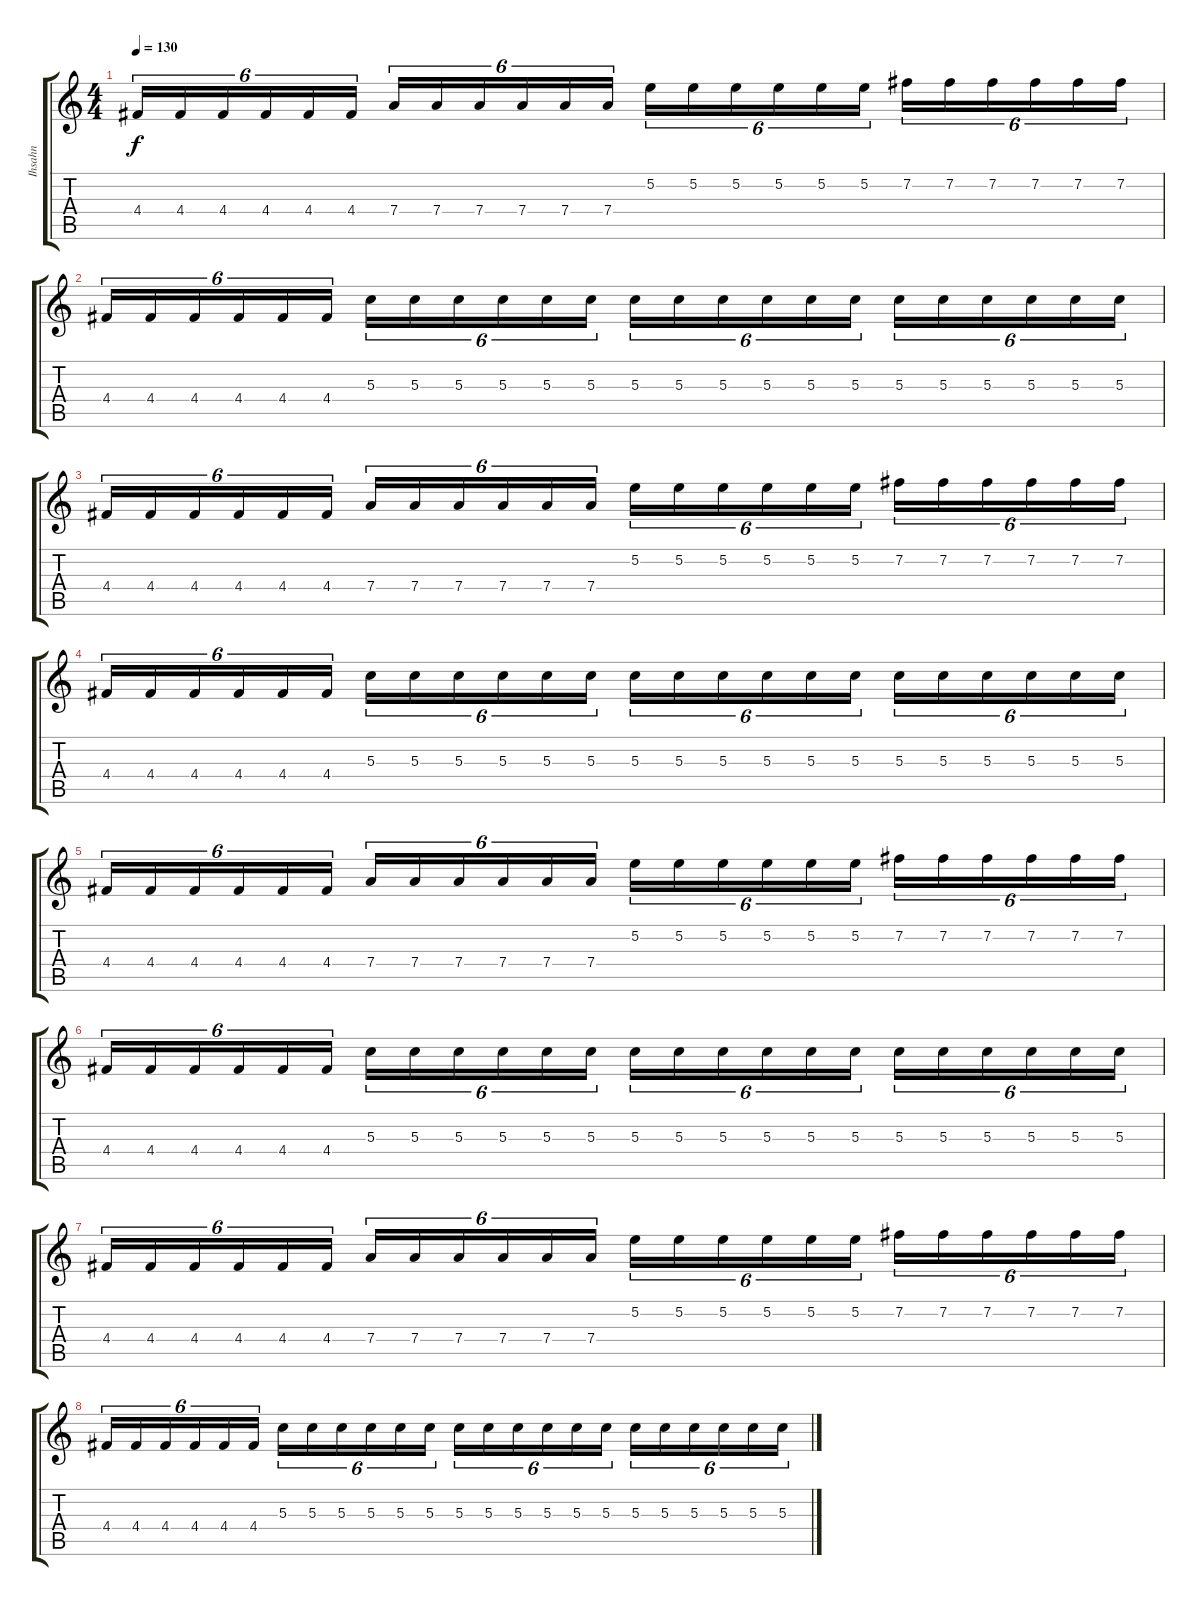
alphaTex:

\track ("Ihsahn" "Ihsahn") {instrument distortionguitar}
\staff {score tabs}
\tuning (E4 B3 G3 D3 A2 E2) {hide}
\ts (4 4)
\tempo 130
\clef g2
\ks c
4.4.16{tu (6 4) txt "" dy f instrument distortionguitar} 4.4.16{tu (6 4)} 4.4.16{tu (6 4)} 4.4.16{tu (6 4)} 4.4.16{tu (6 4)} 4.4.16{tu (6 4)} 7.4.16{tu (6 4)} 7.4.16{tu (6 4)} 7.4.16{tu (6 4)} 7.4.16{tu (6 4)} 7.4.16{tu (6 4)} 7.4.16{tu (6 4)} 5.2.16{tu (6 4)} 5.2.16{tu (6 4)} 5.2.16{tu (6 4)} 5.2.16{tu (6 4)} 5.2.16{tu (6 4)} 5.2.16{tu (6 4)} 7.2.16{tu (6 4)} 7.2.16{tu (6 4)} 7.2.16{tu (6 4)} 7.2.16{tu (6 4)} 7.2.16{tu (6 4)} 7.2.16{tu (6 4)} |
4.4.16{tu (6 4)} 4.4.16{tu (6 4)} 4.4.16{tu (6 4)} 4.4.16{tu (6 4)} 4.4.16{tu (6 4)} 4.4.16{tu (6 4)} 5.3.16{tu (6 4)} 5.3.16{tu (6 4)} 5.3.16{tu (6 4)} 5.3.16{tu (6 4)} 5.3.16{tu (6 4)} 5.3.16{tu (6 4)} 5.3.16{tu (6 4)} 5.3.16{tu (6 4)} 5.3.16{tu (6 4)} 5.3.16{tu (6 4)} 5.3.16{tu (6 4)} 5.3.16{tu (6 4)} 5.3.16{tu (6 4)} 5.3.16{tu (6 4)} 5.3.16{tu (6 4)} 5.3.16{tu (6 4)} 5.3.16{tu (6 4)} 5.3.16{tu (6 4)} |
4.4.16{tu (6 4)} 4.4.16{tu (6 4)} 4.4.16{tu (6 4)} 4.4.16{tu (6 4)} 4.4.16{tu (6 4)} 4.4.16{tu (6 4)} 7.4.16{tu (6 4)} 7.4.16{tu (6 4)} 7.4.16{tu (6 4)} 7.4.16{tu (6 4)} 7.4.16{tu (6 4)} 7.4.16{tu (6 4)} 5.2.16{tu (6 4)} 5.2.16{tu (6 4)} 5.2.16{tu (6 4)} 5.2.16{tu (6 4)} 5.2.16{tu (6 4)} 5.2.16{tu (6 4)} 7.2.16{tu (6 4)} 7.2.16{tu (6 4)} 7.2.16{tu (6 4)} 7.2.16{tu (6 4)} 7.2.16{tu (6 4)} 7.2.16{tu (6 4)} |
4.4.16{tu (6 4)} 4.4.16{tu (6 4)} 4.4.16{tu (6 4)} 4.4.16{tu (6 4)} 4.4.16{tu (6 4)} 4.4.16{tu (6 4)} 5.3.16{tu (6 4)} 5.3.16{tu (6 4)} 5.3.16{tu (6 4)} 5.3.16{tu (6 4)} 5.3.16{tu (6 4)} 5.3.16{tu (6 4)} 5.3.16{tu (6 4)} 5.3.16{tu (6 4)} 5.3.16{tu (6 4)} 5.3.16{tu (6 4)} 5.3.16{tu (6 4)} 5.3.16{tu (6 4)} 5.3.16{tu (6 4)} 5.3.16{tu (6 4)} 5.3.16{tu (6 4)} 5.3.16{tu (6 4)} 5.3.16{tu (6 4)} 5.3.16{tu (6 4)} |
4.4.16{tu (6 4)} 4.4.16{tu (6 4)} 4.4.16{tu (6 4)} 4.4.16{tu (6 4)} 4.4.16{tu (6 4)} 4.4.16{tu (6 4)} 7.4.16{tu (6 4)} 7.4.16{tu (6 4)} 7.4.16{tu (6 4)} 7.4.16{tu (6 4)} 7.4.16{tu (6 4)} 7.4.16{tu (6 4)} 5.2.16{tu (6 4)} 5.2.16{tu (6 4)} 5.2.16{tu (6 4)} 5.2.16{tu (6 4)} 5.2.16{tu (6 4)} 5.2.16{tu (6 4)} 7.2.16{tu (6 4)} 7.2.16{tu (6 4)} 7.2.16{tu (6 4)} 7.2.16{tu (6 4)} 7.2.16{tu (6 4)} 7.2.16{tu (6 4)} |
4.4.16{tu (6 4)} 4.4.16{tu (6 4)} 4.4.16{tu (6 4)} 4.4.16{tu (6 4)} 4.4.16{tu (6 4)} 4.4.16{tu (6 4)} 5.3.16{tu (6 4)} 5.3.16{tu (6 4)} 5.3.16{tu (6 4)} 5.3.16{tu (6 4)} 5.3.16{tu (6 4)} 5.3.16{tu (6 4)} 5.3.16{tu (6 4)} 5.3.16{tu (6 4)} 5.3.16{tu (6 4)} 5.3.16{tu (6 4)} 5.3.16{tu (6 4)} 5.3.16{tu (6 4)} 5.3.16{tu (6 4)} 5.3.16{tu (6 4)} 5.3.16{tu (6 4)} 5.3.16{tu (6 4)} 5.3.16{tu (6 4)} 5.3.16{tu (6 4)} |
4.4.16{tu (6 4)} 4.4.16{tu (6 4)} 4.4.16{tu (6 4)} 4.4.16{tu (6 4)} 4.4.16{tu (6 4)} 4.4.16{tu (6 4)} 7.4.16{tu (6 4)} 7.4.16{tu (6 4)} 7.4.16{tu (6 4)} 7.4.16{tu (6 4)} 7.4.16{tu (6 4)} 7.4.16{tu (6 4)} 5.2.16{tu (6 4)} 5.2.16{tu (6 4)} 5.2.16{tu (6 4)} 5.2.16{tu (6 4)} 5.2.16{tu (6 4)} 5.2.16{tu (6 4)} 7.2.16{tu (6 4)} 7.2.16{tu (6 4)} 7.2.16{tu (6 4)} 7.2.16{tu (6 4)} 7.2.16{tu (6 4)} 7.2.16{tu (6 4)} |
4.4.16{tu (6 4)} 4.4.16{tu (6 4)} 4.4.16{tu (6 4)} 4.4.16{tu (6 4)} 4.4.16{tu (6 4)} 4.4.16{tu (6 4)} 5.3.16{tu (6 4)} 5.3.16{tu (6 4)} 5.3.16{tu (6 4)} 5.3.16{tu (6 4)} 5.3.16{tu (6 4)} 5.3.16{tu (6 4)} 5.3.16{tu (6 4)} 5.3.16{tu (6 4)} 5.3.16{tu (6 4)} 5.3.16{tu (6 4)} 5.3.16{tu (6 4)} 5.3.16{tu (6 4)} 5.3.16{tu (6 4)} 5.3.16{tu (6 4)} 5.3.16{tu (6 4)} 5.3.16{tu (6 4)} 5.3.16{tu (6 4)} 5.3.16{tu (6 4)}
